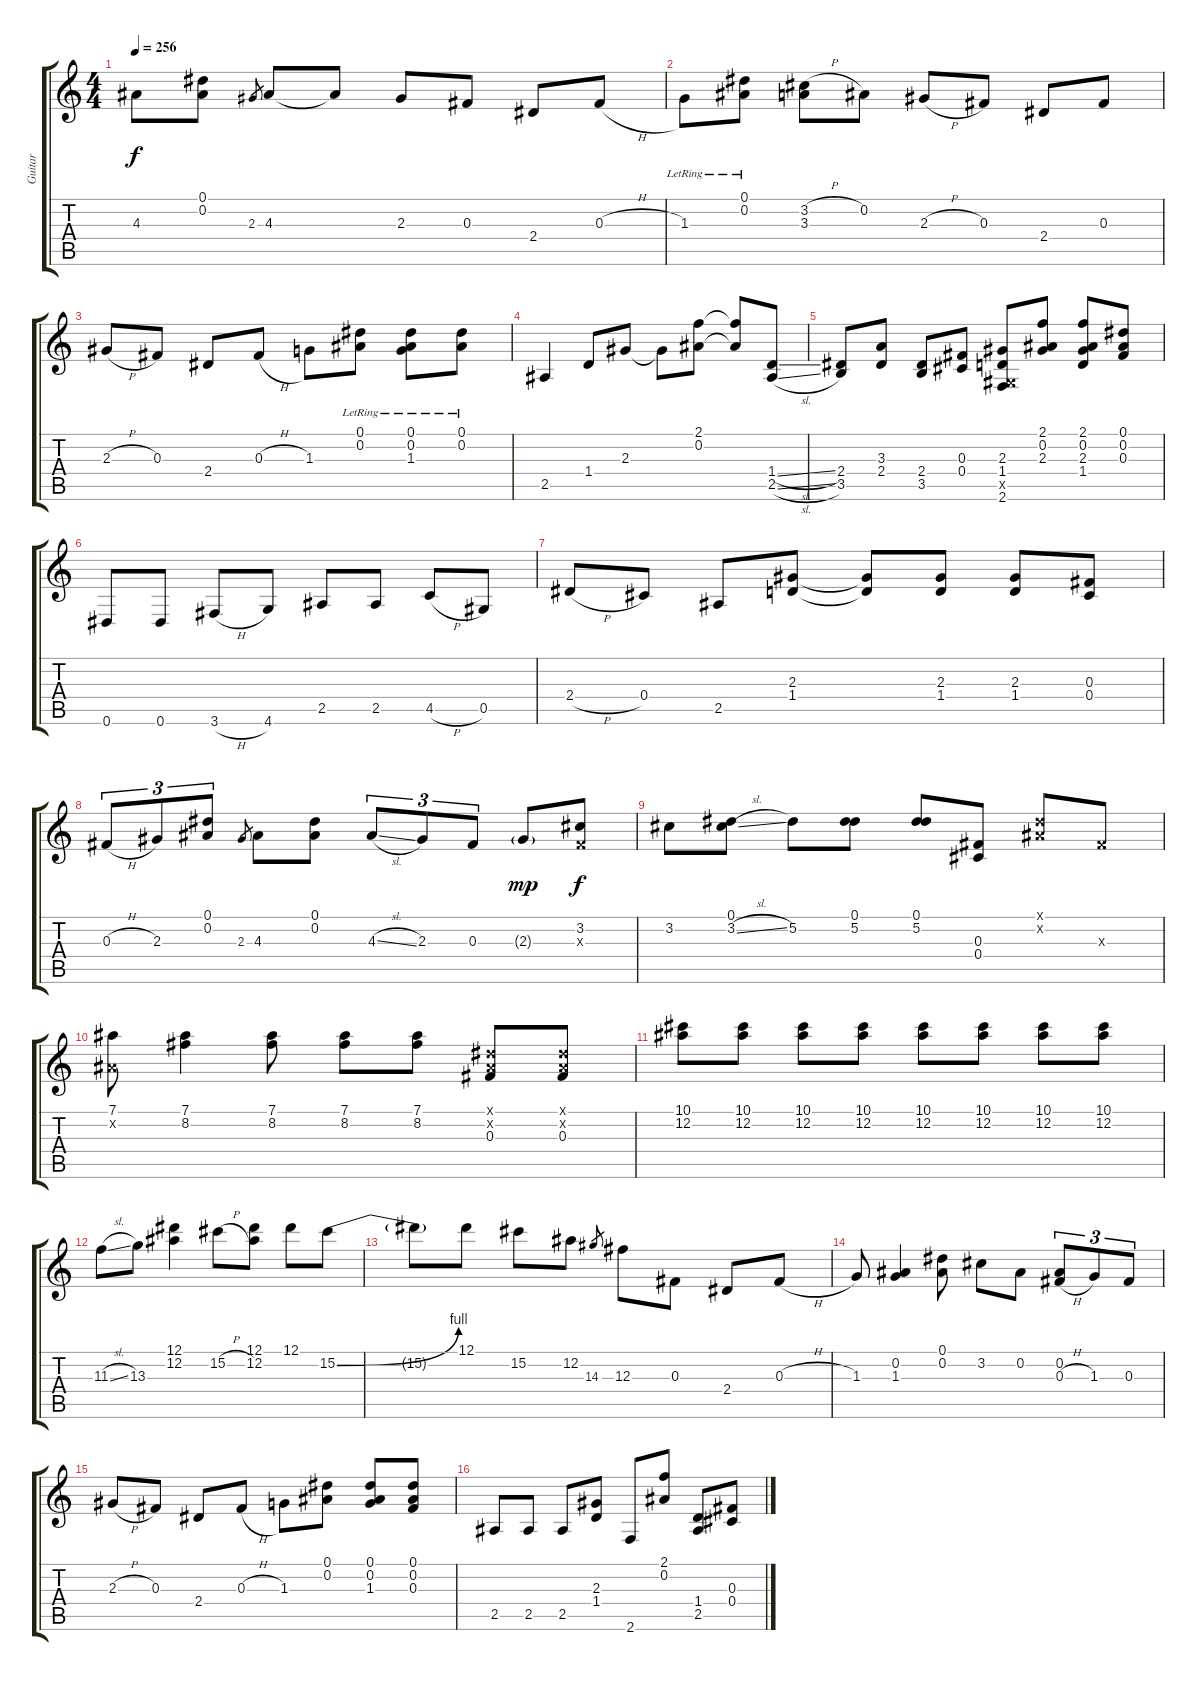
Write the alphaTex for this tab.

\track ("Guitar" "Guitar") {instrument overdrivenguitar}
\staff {score tabs}
\tuning (Eb4 Bb3 Gb3 Db3 Ab2 Eb2) {hide}
\ts (4 4)
\tempo 256
\clef g2
\ks c
4.3.8{dy f} (0.1 0.2).8 2.3.8{gr} 4.3.8 4.3{t}.8 2.3.8 0.3.8 2.4.8 0.3{h}.8 |
1.3{lr}.8 (0.1{lr} 0.2).8 (3.2{h} 3.3).8 0.2.8 2.3{h}.8 0.3.8 2.4.8 0.3.8 |
2.3{h}.8 0.3.8 2.4.8 0.3{h}.8 1.3.8 (0.1{lr} 0.2).8 (0.1{lr} 0.2 1.3).8 (0.1{lr} 0.2).8 |
2.5.4 1.4.8 2.3.8 2.3{t}.8 (2.1 0.2).8 (2.1{t} 0.2{t}).8 (1.4{sl} 2.5{sl}).8 |
(2.4 3.5).8 (3.3 2.4).8 (2.4 3.5).8 (0.3 0.4).8 (2.3 1.4 0.5{x} 2.6).8 (2.1 0.2 2.3).8 (2.1 0.2 2.3 1.4).8 (0.1 0.2 0.3).8 |
0.6.8 0.6.8 3.6{h}.8 4.6.8 2.5.8 2.5.8 4.5{h}.8 0.5.8 |
2.4{h}.8 0.4.8 2.5.8 (2.3 1.4).8 (2.3{t} 1.4{t}).8 (2.3 1.4).8 (2.3 1.4).8 (0.3 0.4).8 |
0.3{h}.8{tu (3 2)} 2.3.8{tu (3 2)} (0.1 0.2).8{tu (3 2)} 2.3.8{gr} 4.3.8 (0.1 0.2).8 4.3{sl}.8{tu (3 2)} 2.3.8{tu (3 2)} 0.3.8{tu (3 2)} 2.3{g}.8{dy mp} (3.2 0.3{x}).8{dy f} |
3.2.8 (0.1 3.2{sl}).8 5.2.8 (0.1 5.2).8 (0.1 5.2).8 (0.3 0.4).8 (0.1{x} 0.2{x}).8 0.3{x}.8 |
(7.1 0.2{x}).8 (7.1 8.2).4 (7.1 8.2).8 (7.1 8.2).8 (7.1 8.2).8 (0.1{x} 0.2{x} 0.3).8 (0.1{x} 0.2{x} 0.3).8 |
(10.1 12.2).8 (10.1 12.2).8 (10.1 12.2).8 (10.1 12.2).8 (10.1 12.2).8 (10.1 12.2).8 (10.1 12.2).8 (10.1 12.2).8 |
11.3{sl}.8 13.3.8 (12.1 12.2).4 15.2{h}.8 (12.1 12.2).8 12.1.8 15.2{be (bend 0 0 60 4)}.8 |
15.2{t}.8 12.1.8 15.2.8 12.2.8 14.3.8{gr} 12.3.8 0.3.8 2.4.8 0.3{h}.8 |
1.3.8 (0.2 1.3).4 (0.1 0.2).8 3.2.8 0.2.8 (0.2 0.3{h}).8{tu (3 2)} 1.3.8{tu (3 2)} 0.3.8{tu (3 2)} |
2.3{h}.8 0.3.8 2.4.8 0.3{h}.8 1.3.8 (0.1 0.2).8 (0.1 0.2 1.3).8 (0.1 0.2 0.3).8 |
2.5.8 2.5.8 2.5.8 (2.3 1.4).8 2.6.8 (2.1 0.2).8 (1.4 2.5).8 (0.3 0.4).8
